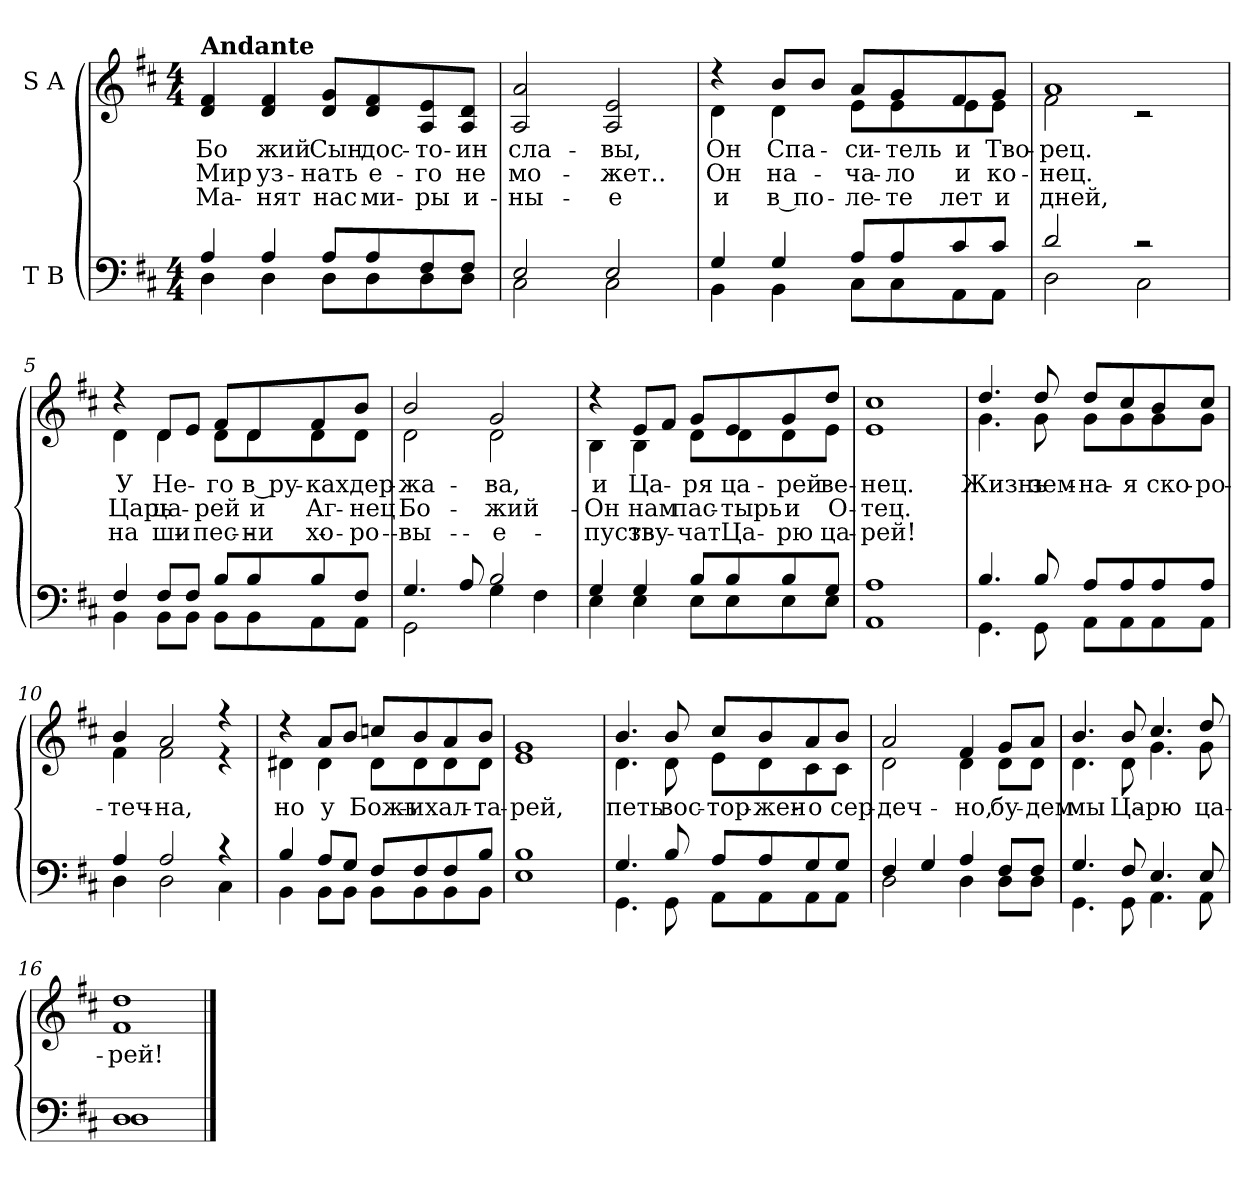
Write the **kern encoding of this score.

**kern	**kern	**text	**text	**text
*part2	*part1	*part1	*part1	*part1
*staff2	*staff1	*staff1	*staff1	*staff1
*I"T B	*I"S A	*	*	*
*clefF4	*clefG2	*	*	*
*k[f#c#]	*k[f#c#]	*	*	*
*M4/4	*M4/4	*	*	*
=1	=1	=1	=1	=1
*^	*	*	*	*
!	!	!LO:TX:a:B:t=Andante	!	!	!
!	!	!	!LO:LY:b	!LO:LY:b	!LO:LY:b
4A/	4D\	4d/ 4f#/	Бо	Мир	Ма-
!	!	!	!LO:LY:b	!LO:LY:b	!LO:LY:b
4A/	4D\	4d/ 4f#/	жий	уз-	-нят
!	!	!	!LO:LY:b	!LO:LY:b	!LO:LY:b
8A/L	8D\L	8d/ 8g/L	Сын	-нать	нас
!	!	!	!LO:LY:b	!LO:LY:b	!LO:LY:b
8A/	8D\	8d/ 8f#/	дос-	е-	ми-
!	!	!	!LO:LY:b	!LO:LY:b	!LO:LY:b
8F#/	8D\	8A/ 8e/	-то-	-го	-ры
!	!	!	!LO:LY:b	!LO:LY:b	!LO:LY:b
8F#/J	8D\J	8A/ 8d/J	-ин	не	и-
=2	=2	=2	=2	=2	=2
!	!	!	!LO:LY:b	!LO:LY:b	!LO:LY:b
2E/	2C#\	2A/ 2a/	сла-	мо-	-ны-
!	!	!	!LO:LY:b	!LO:LY:b	!LO:LY:b
2E/	2C#\	2A/ 2e/	-вы,	-жет..	-е
=3	=3	=3	=3	=3	=3
*	*	*^	*	*	*
!	!	!	!	!LO:LY:b	!LO:LY:b	!LO:LY:b
4G/	4BB\	4r	4d\	Он	Он	и
!	!	!	!	!LO:LY:b	!LO:LY:b	!LO:LY:b
4G/	4BB\	8b/L	4d\	Спа-	на-	в по-
.	.	8b/J	.	.	.	.
!	!	!	!	!LO:LY:b	!LO:LY:b	!LO:LY:b
8A/L	8C#\L	8a/L	8e\L	-си-	-ча-	-ле-
!	!	!	!	!LO:LY:b	!LO:LY:b	!LO:LY:b
8A/	8C#\	8g/	8e\	-тель	-ло	-те
!	!	!	!	!LO:LY:b	!LO:LY:b	!LO:LY:b
8c#/	8AA\	8f#/	8e\	и	и	лет
!	!	!	!	!LO:LY:b	!LO:LY:b	!LO:LY:b
8c#/J	8AA\J	8g/J	8e\J	Тво-	ко-	и
=4	=4	=4	=4	=4	=4	=4
!	!	!	!	!LO:LY:b	!LO:LY:b	!LO:LY:b
2d/	2D\	1a	2f#\	-рец.	-нец.	дней,
2r	2C#\	.	2r	.	.	.
=5	=5	=5	=5	=5	=5	=5
!	!	!	!	!LO:LY:b	!LO:LY:b	!LO:LY:b
4F#/	4BB\	4r	4d\	У	Царь	на-
!	!	!	!	!LO:LY:b	!LO:LY:b	!LO:LY:b
8F#/L	8BB\L	8d/L	4d\	Не-	ца-	-ши
8F#/J	8BB\J	8e/J	.	.	.	.
!	!	!	!	!LO:LY:b	!LO:LY:b	!LO:LY:b
8B/L	8BB\L	8f#/L	8d\L	го	-рей	пес-
!	!	!	!	!LO:LY:b	!LO:LY:b	!LO:LY:b
8B/	8BB\	8d/	8d\	в ру-	и	-ни
!	!	!	!	!LO:LY:b	!LO:LY:b	!LO:LY:b
8B/	8AA\	8f#/	8d\	-ках	Аг-	хо-
!	!	!	!	!LO:LY:b	!LO:LY:b	!LO:LY:b
8F#/J	8AA\J	8b/J	8d\J	дер-	-нец	-ро-
!!LO:LB:g=z	!!
=6	=6	=6	=6	=6	=6	=6
!	!	!	!	!LO:LY:b	!LO:LY:b	!LO:LY:b
4.G/	2GG\	2b/	2d\	-жа-	Бо-	-вы-
8A/	.	.	.	.	.	.
!	!	!	!	!LO:LY:b	!LO:LY:b	!LO:LY:b
2B/	4G\	2g/	2d\	-ва,	-жий-	-е
.	4F#\	.	.	.	.	.
=7	=7	=7	=7	=7	=7	=7
!	!	!	!	!LO:LY:b	!LO:LY:b	!LO:LY:b
4G/	4E\	4r	4B\	и	-Он	пусть
!	!	!	!	!LO:LY:b	!LO:LY:b	!LO:LY:b
4G/	4E\	8e/L	4B\	Ца-	нам	зву-
.	.	8f#/J	.	.	.	.
!	!	!	!	!LO:LY:b	!LO:LY:b	!LO:LY:b
8B/L	8E\L	8g/L	8d\L	-ря	пас-	-чат
!	!	!	!	!LO:LY:b	!LO:LY:b	!LO:LY:b
8B/	8E\	8e/	8d\	ца-	-тырь	Ца-
!	!	!	!	!LO:LY:b	!LO:LY:b	!LO:LY:b
8B/	8E\	8g/	8d\	-рей	и	-рю
!	!	!	!	!LO:LY:b	!LO:LY:b	!LO:LY:b
8G/J	8E\J	8dd/J	8e\J	ве-	О-	ца-
=8	=8	=8	=8	=8	=8	=8
!	!	!	!	!LO:LY:b	!LO:LY:b	!LO:LY:b
1A	1AA	1cc#	1e	-нец.	-тец.	-рей!
=9	=9	=9	=9	=9	=9	=9
!	!	!	!	!LO:LY:b	!	!
4.B/	4.GG\	4.dd/	4.g\	Жизнь	.	.
!	!	!	!	!LO:LY:b	!	!
8B/	8GG\	8dd/	8g\	зем-	.	.
!	!	!	!	!LO:LY:b	!	!
8A/L	8AA\L	8dd/L	8g\L	-на-	.	.
!	!	!	!	!LO:LY:b	!	!
8A/	8AA\	8cc#/	8g\	-я	.	.
!	!	!	!	!LO:LY:b	!	!
8A/	8AA\	8b/	8g\	ско-	.	.
!	!	!	!	!LO:LY:b	!	!
8A/J	8AA\J	8cc#/J	8g\J	-ро-	.	.
=10	=10	=10	=10	=10	=10	=10
!	!	!	!	!LO:LY:b	!	!
4A/	4D\	4b/	4f#\	-теч-	.	.
!	!	!	!	!LO:LY:b	!	!
2A/	2D\	2a/	2f#\	-на,	.	.
4r	4C#\	4r	4r	.	.	.
!!LO:LB:g=z	!!
=11	=11	=11	=11	=11	=11	=11
!	!	!	!	!LO:LY:b	!	!
4B/	4BB\	4r	4d#X\	но	.	.
!	!	!	!	!LO:LY:b	!	!
8A/L	8BB\L	8a/L	4d#\	у	.	.
8G/J	8BB\J	8b/J	.	.	.	.
!	!	!	!	!LO:LY:b	!	!
8F#/L	8BB\L	8ccn/L	8d#\L	-Божь-	.	.
!	!	!	!	!LO:LY:b	!	!
8F#/	8BB\	8b/	8d#\	-их	.	.
!	!	!	!	!LO:LY:b	!	!
8F#/	8BB\	8a/	8d#\	ал-	.	.
!	!	!	!	!LO:LY:b	!	!
8B/J	8BB\J	8b/J	8d#\J	-та-	.	.
=12	=12	=12	=12	=12	=12	=12
!	!	!	!	!LO:LY:b	!	!
1B	1E	1g	1e	-рей,	.	.
=13	=13	=13	=13	=13	=13	=13
!	!	!	!	!LO:LY:b	!	!
4.G/	4.GG\	4.b/	4.d\	петь	.	.
!	!	!	!	!LO:LY:b	!	!
8B/	8GG\	8b/	8d\	вос-	.	.
!	!	!	!	!LO:LY:b	!	!
8A/L	8AA\L	8cc#/L	8e\L	-тор-	.	.
!	!	!	!	!LO:LY:b	!	!
8A/	8AA\	8b/	8d\	-жен-	.	.
!	!	!	!	!LO:LY:b	!	!
8G/	8AA\	8a/	8c#\	-о	.	.
!	!	!	!	!LO:LY:b	!	!
8G/J	8AA\J	8b/J	8c#\J	сер-	.	.
=14	=14	=14	=14	=14	=14	=14
!	!	!	!	!LO:LY:b	!	!
4F#/	2D\	2a/	2d\	-деч-	.	.
4G/	.	.	.	.	.	.
!	!	!	!	!LO:LY:b	!	!
4A/	4D\	4f#/	4d\	-но,	.	.
!	!	!	!	!LO:LY:b	!	!
8F#/L	8D\L	8g/L	8d\L	бу-	.	.
!	!	!	!	!LO:LY:b	!	!
8F#/J	8D\J	8a/J	8d\J	-дем	.	.
=15	=15	=15	=15	=15	=15	=15
!	!	!	!	!LO:LY:b	!	!
4.G/	4.GG\	4.b/	4.d\	мы	.	.
!	!	!	!	!LO:LY:b	!	!
8F#/	8GG\	8b/	8d\	Ца-	.	.
!	!	!	!	!LO:LY:b	!	!
4.E/	4.AA\	4.cc#/	4.g\	-рю	.	.
!	!	!	!	!LO:LY:b	!	!
8E/	8AA\	8dd/	8g\	ца-	.	.
=16	=16	=16	=16	=16	=16	=16
!	!	!	!	!LO:LY:b	!	!
1D	1D	1dd	1f#	-рей!	.	.
*v	*v	*	*	*	*	*
*	*v	*v	*	*	*
==	==	==	==	==
*-	*-	*-	*-	*-
